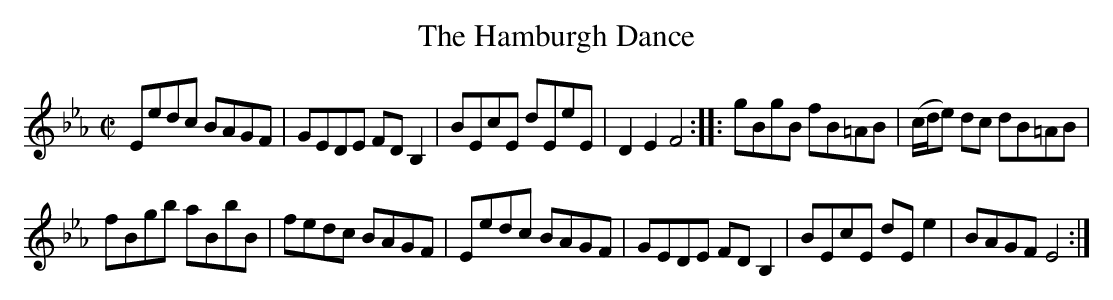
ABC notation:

X:1
T:Hamburgh Dance, The
M: C|
L:1/8
K:Eb
Eedc BAGF | GEDE FD B,2 | BEcE dEeE | D2 E2 F4::gBgB fB=AB | (c/d/e) dc dB=AB |
fBgb aBbB | fedc BAGF | Eedc BAGF | GEDE FD B,2 | BEcE dE e2 | BAGF E4 :|
